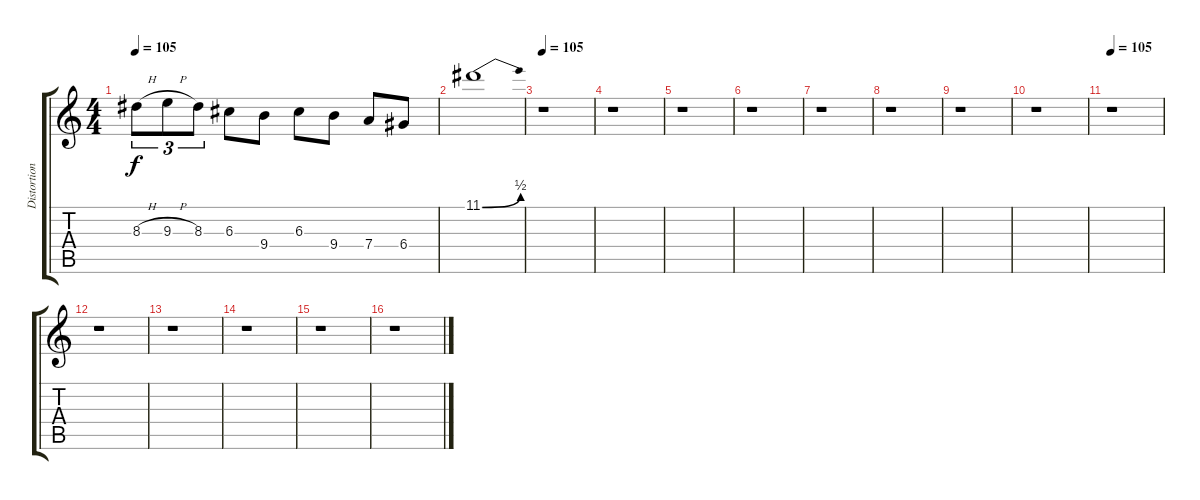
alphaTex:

\track ("Distortion II (lead)" "Distortion") {instrument distortionguitar}
\staff {score tabs}
\tuning (E4 B3 G3 D3 A2 E2) {hide}
\ts (4 4)
\tempo 105
\clef g2
\ks c
8.3{h}.8{tu (3 2) dy f} 9.3{h}.8{tu (3 2)} 8.3.8{tu (3 2)} 6.3.8 9.4.8 6.3.8 9.4.8 7.4.8 6.4.8 |
11.1{be (bend 0 0 60 2)}.1 |
\tempo 105
r.1 |
r.1 |
r.1 |
r.1 |
r.1 |
r.1 |
r.1 |
r.1 |
\tempo 105
r.1 |
r.1 |
r.1 |
r.1 |
r.1 |
r.1
